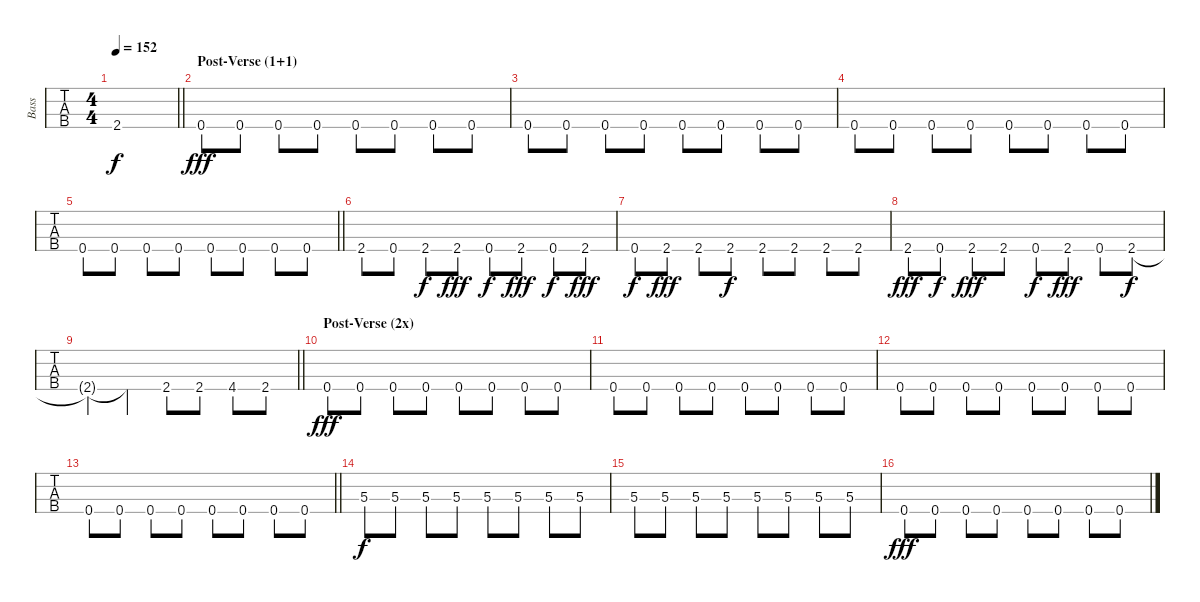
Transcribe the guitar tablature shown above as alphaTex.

\track ("Bass" "Bass") {instrument electricbasspick}
\staff {tabs}
\tuning (G2 D2 A1 E1) {hide}
\ts (4 4)
\tempo 152
\clef f4
\barLineRight lightlight
\ks c
2.4{t}.1{dy f} |
\section ("" "Post-Verse (1+1)")
0.4.8{dy fff} 0.4.8 0.4.8 0.4.8 0.4.8 0.4.8 0.4.8 0.4.8 |
0.4.8 0.4.8 0.4.8 0.4.8 0.4.8 0.4.8 0.4.8 0.4.8 |
0.4.8 0.4.8 0.4.8 0.4.8 0.4.8 0.4.8 0.4.8 0.4.8 |
\barLineRight lightlight
0.4.8 0.4.8 0.4.8 0.4.8 0.4.8 0.4.8 0.4.8 0.4.8 |
2.4.8 0.4.8 2.4.8{dy f} 2.4.8{dy fff} 0.4.8{dy f} 2.4.8{dy fff} 0.4.8{dy f} 2.4.8{dy fff} |
0.4.8{dy f} 2.4.8{dy fff} 2.4.8 2.4.8{dy f} 2.4.8 2.4.8 2.4.8 2.4.8 |
2.4.8{dy fff} 0.4.8{dy f} 2.4.8{dy fff} 2.4.8 0.4.8{dy f} 2.4.8{dy fff} 0.4.8 2.4.8{dy f} |
\barLineRight lightlight
2.4{t}.4 2.4{t}.4 2.4.8 2.4.8 4.4.8 2.4.8 |
\section ("" "Post-Verse (2x)")
0.4.8{dy fff} 0.4.8 0.4.8 0.4.8 0.4.8 0.4.8 0.4.8 0.4.8 |
0.4.8 0.4.8 0.4.8 0.4.8 0.4.8 0.4.8 0.4.8 0.4.8 |
0.4.8 0.4.8 0.4.8 0.4.8 0.4.8 0.4.8 0.4.8 0.4.8 |
\barLineRight lightlight
0.4.8 0.4.8 0.4.8 0.4.8 0.4.8 0.4.8 0.4.8 0.4.8 |
5.3.8{dy f} 5.3.8 5.3.8 5.3.8 5.3.8 5.3.8 5.3.8 5.3.8 |
5.3.8 5.3.8 5.3.8 5.3.8 5.3.8 5.3.8 5.3.8 5.3.8 |
0.4.8{dy fff} 0.4.8 0.4.8 0.4.8 0.4.8 0.4.8 0.4.8 0.4.8
